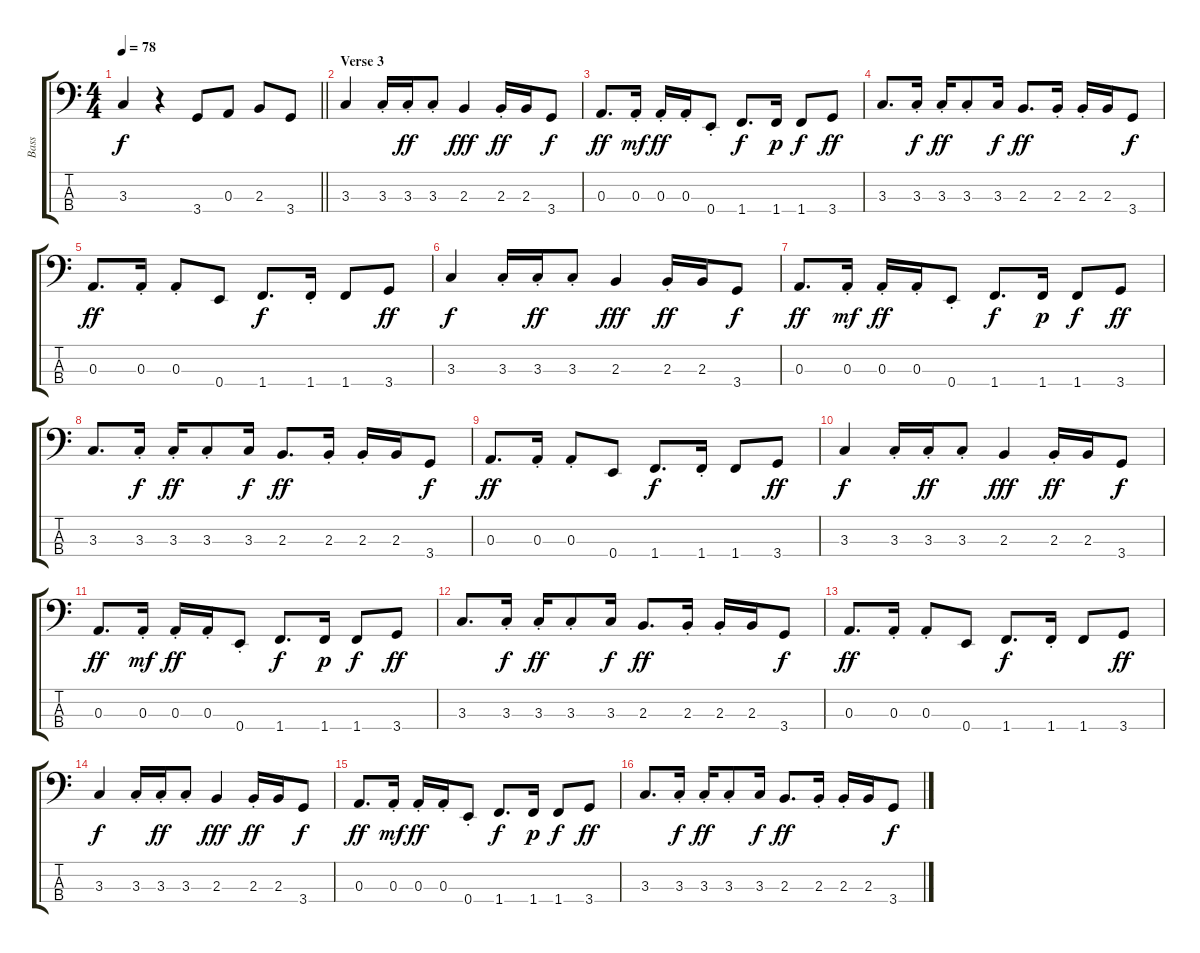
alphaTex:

\track ("Bass" "Bass") {instrument electricbassfinger}
\staff {score tabs}
\tuning (G2 D2 A1 E1) {hide}
\ts (4 4)
\tempo 78
\clef f4
\barLineRight lightlight
\ks c
3.3{t}.4{dy f} r.4 3.4.8 0.3.8 2.3.8 3.4.8 |
\section ("" "Verse 3")
3.3.4 3.3{st}.16 3.3{st}.16{dy ff} 3.3{st}.8 2.3.4{dy fff} 2.3{st}.16{dy ff} 2.3.16 3.4.8{dy f} |
0.3.8{d dy ff} 0.3{st}.16{dy mf} 0.3{st}.16{dy ff} 0.3{st}.16 0.4{st}.8 1.4.8{d dy f} 1.4.16{dy p} 1.4.8{dy f} 3.4.8{dy ff} |
3.3.8{d} 3.3{st}.16{dy f} 3.3{st}.16{dy ff} 3.3{st}.8 3.3.16{dy f} 2.3.8{d dy ff} 2.3{st}.16 2.3{st}.16 2.3.16 3.4.8{dy f} |
0.3.8{d dy ff} 0.3{st}.16 0.3{st}.8 0.4.8 1.4.8{d dy f} 1.4{st}.16 1.4.8 3.4.8{dy ff} |
3.3.4{dy f} 3.3{st}.16 3.3{st}.16{dy ff} 3.3{st}.8 2.3.4{dy fff} 2.3{st}.16{dy ff} 2.3.16 3.4.8{dy f} |
0.3.8{d dy ff} 0.3{st}.16{dy mf} 0.3{st}.16{dy ff} 0.3{st}.16 0.4{st}.8 1.4.8{d dy f} 1.4.16{dy p} 1.4.8{dy f} 3.4.8{dy ff} |
3.3.8{d} 3.3{st}.16{dy f} 3.3{st}.16{dy ff} 3.3{st}.8 3.3.16{dy f} 2.3.8{d dy ff} 2.3{st}.16 2.3{st}.16 2.3.16 3.4.8{dy f} |
0.3.8{d dy ff} 0.3{st}.16 0.3{st}.8 0.4.8 1.4.8{d dy f} 1.4{st}.16 1.4.8 3.4.8{dy ff} |
3.3.4{dy f} 3.3{st}.16 3.3{st}.16{dy ff} 3.3{st}.8 2.3.4{dy fff} 2.3{st}.16{dy ff} 2.3.16 3.4.8{dy f} |
0.3.8{d dy ff} 0.3{st}.16{dy mf} 0.3{st}.16{dy ff} 0.3{st}.16 0.4{st}.8 1.4.8{d dy f} 1.4.16{dy p} 1.4.8{dy f} 3.4.8{dy ff} |
3.3.8{d} 3.3{st}.16{dy f} 3.3{st}.16{dy ff} 3.3{st}.8 3.3.16{dy f} 2.3.8{d dy ff} 2.3{st}.16 2.3{st}.16 2.3.16 3.4.8{dy f} |
0.3.8{d dy ff} 0.3{st}.16 0.3{st}.8 0.4.8 1.4.8{d dy f} 1.4{st}.16 1.4.8 3.4.8{dy ff} |
3.3.4{dy f} 3.3{st}.16 3.3{st}.16{dy ff} 3.3{st}.8 2.3.4{dy fff} 2.3{st}.16{dy ff} 2.3.16 3.4.8{dy f} |
0.3.8{d dy ff} 0.3{st}.16{dy mf} 0.3{st}.16{dy ff} 0.3{st}.16 0.4{st}.8 1.4.8{d dy f} 1.4.16{dy p} 1.4.8{dy f} 3.4.8{dy ff} |
3.3.8{d} 3.3{st}.16{dy f} 3.3{st}.16{dy ff} 3.3{st}.8 3.3.16{dy f} 2.3.8{d dy ff} 2.3{st}.16 2.3{st}.16 2.3.16 3.4.8{dy f}
